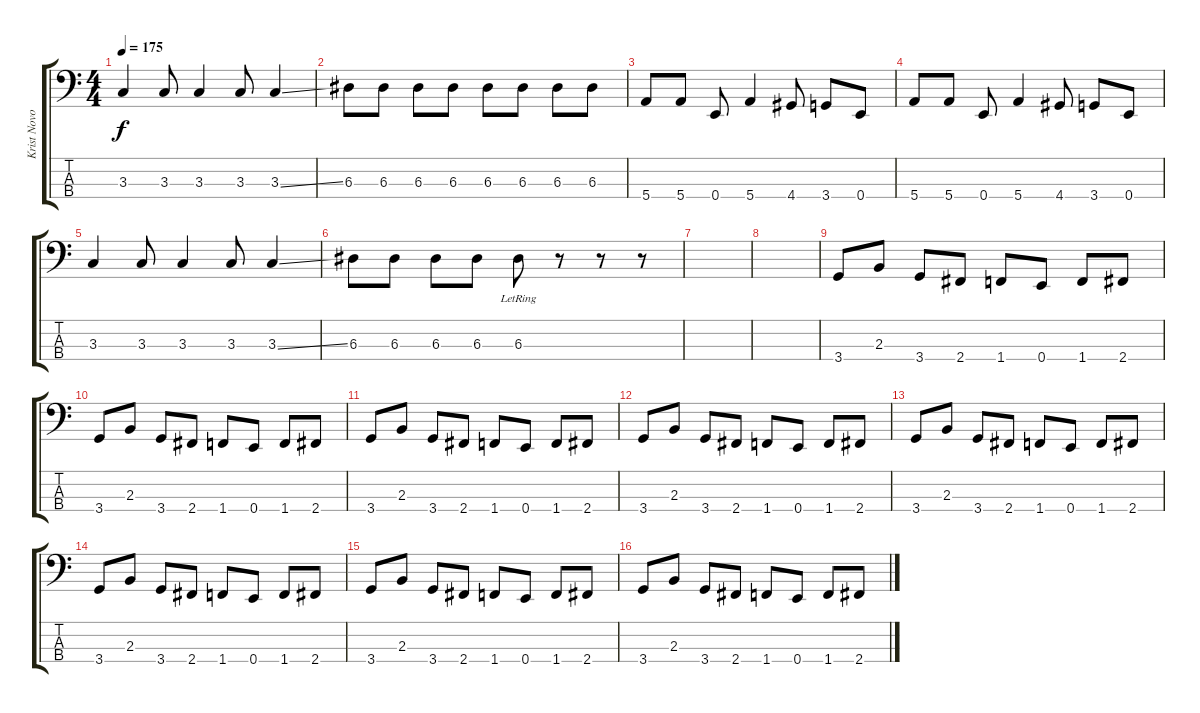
\track ("Krist Novoselic" "Krist Novo") {instrument electricbasspick}
\staff {score tabs}
\tuning (G2 D2 A1 E1) {hide}
\ts (4 4)
\tempo 175
\clef f4
\ks c
3.3.4{dy f} 3.3.8 3.3.4 3.3.8 3.3{ss}.4 |
6.3.8 6.3.8 6.3.8 6.3.8 6.3.8 6.3.8 6.3.8 6.3.8 |
5.4.8 5.4.8 0.4.8 5.4.4 4.4.8 3.4.8 0.4.8 |
5.4.8 5.4.8 0.4.8 5.4.4 4.4.8 3.4.8 0.4.8 |
3.3.4 3.3.8 3.3.4 3.3.8 3.3{ss}.4 |
6.3.8 6.3.8 6.3.8 6.3.8 6.3{lr}.8 r.8 r.8 r.8 |
|
|
3.4.8 2.3.8 3.4.8 2.4.8 1.4.8 0.4.8 1.4.8 2.4.8 |
3.4.8 2.3.8 3.4.8 2.4.8 1.4.8 0.4.8 1.4.8 2.4.8 |
3.4.8 2.3.8 3.4.8 2.4.8 1.4.8 0.4.8 1.4.8 2.4.8 |
3.4.8 2.3.8 3.4.8 2.4.8 1.4.8 0.4.8 1.4.8 2.4.8 |
3.4.8 2.3.8 3.4.8 2.4.8 1.4.8 0.4.8 1.4.8 2.4.8 |
3.4.8 2.3.8 3.4.8 2.4.8 1.4.8 0.4.8 1.4.8 2.4.8 |
3.4.8 2.3.8 3.4.8 2.4.8 1.4.8 0.4.8 1.4.8 2.4.8 |
3.4.8 2.3.8 3.4.8 2.4.8 1.4.8 0.4.8 1.4.8 2.4.8
